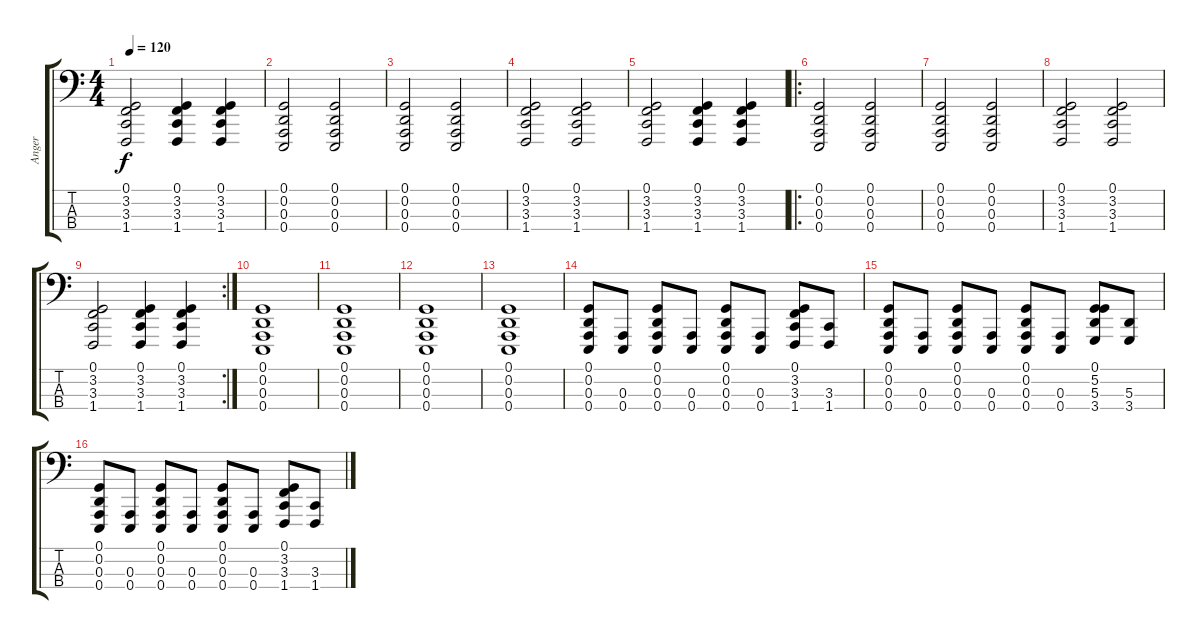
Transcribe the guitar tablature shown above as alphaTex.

\track ("Anger" "Anger") {instrument timpani}
\staff {score tabs}
\tuning (G2 D2 A1 E1) {hide}
\ts (4 4)
\tempo 120
\clef f4
\ks c
(0.1 3.2 3.3 1.4).2{dy f} (0.1 3.2 3.3 1.4).4 (0.1 3.2 3.3 1.4).4 |
(0.1 0.2 0.3 0.4).2 (0.1 0.2 0.3 0.4).2 |
(0.1 0.2 0.3 0.4).2 (0.1 0.2 0.3 0.4).2 |
(0.1 3.2 3.3 1.4).2 (0.1 3.2 3.3 1.4).2 |
(0.1 3.2 3.3 1.4).2 (0.1 3.2 3.3 1.4).4 (0.1 3.2 3.3 1.4).4 |
\ro
(0.1 0.2 0.3 0.4).2 (0.1 0.2 0.3 0.4).2 |
(0.1 0.2 0.3 0.4).2 (0.1 0.2 0.3 0.4).2 |
(0.1 3.2 3.3 1.4).2 (0.1 3.2 3.3 1.4).2 |
\rc 2
(0.1 3.2 3.3 1.4).2 (0.1 3.2 3.3 1.4).4 (0.1 3.2 3.3 1.4).4 |
(0.1 0.2 0.3 0.4).1 |
(0.1 0.2 0.3 0.4).1 |
(0.1 0.2 0.3 0.4).1 |
(0.1 0.2 0.3 0.4).1 |
(0.1 0.2 0.3 0.4).8 (0.3 0.4).8 (0.1 0.2 0.3 0.4).8 (0.3 0.4).8 (0.1 0.2 0.3 0.4).8 (0.3 0.4).8 (0.1 3.2 3.3 1.4).8 (3.3 1.4).8 |
(0.1 0.2 0.3 0.4).8 (0.3 0.4).8 (0.1 0.2 0.3 0.4).8 (0.3 0.4).8 (0.1 0.2 0.3 0.4).8 (0.3 0.4).8 (0.1 5.2 5.3 3.4).8 (5.3 3.4).8 |
(0.1 0.2 0.3 0.4).8 (0.3 0.4).8 (0.1 0.2 0.3 0.4).8 (0.3 0.4).8 (0.1 0.2 0.3 0.4).8 (0.3 0.4).8 (0.1 3.2 3.3 1.4).8 (3.3 1.4).8
